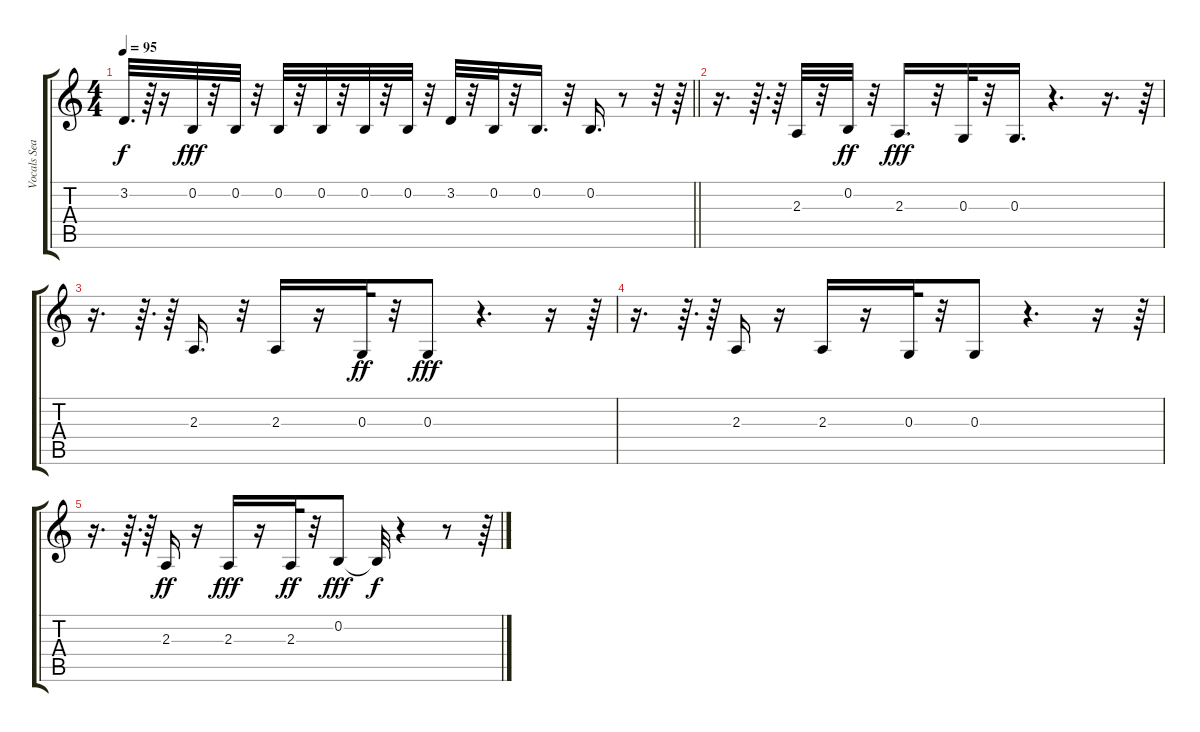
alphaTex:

\track ("Vocals Sean Paul" "Vocals Sea") {instrument lead2sawtooth}
\staff {score tabs}
\tuning (E4 B3 G3 D3 A2 E2) {hide}
\ts (4 4)
\tempo 95
\clef g2
\barLineRight lightlight
\ks c
3.2{t}.32{d dy f} r.64 r.16 0.2.32{dy fff} r.32 0.2.32 r.32 0.2.32 r.32 0.2.32 r.32 0.2.32 r.32 0.2.32 r.32 3.2.32 r.32 0.2.32 r.32 0.2.16{d} r.32 0.2.16{d} r.8 r.32 r.64 |
r.16{d} r.64{d} r.64 2.3.32 r.32 0.2.32{dy ff} r.32 2.3.16{d dy fff} r.32 0.3.32 r.32 0.3.16{d} r.4{d} r.16{d} r.64 |
r.16{d} r.64{d} r.64 2.3.16{d} r.32 2.3.16 r.16 0.3.32{dy ff} r.32 0.3.8{dy fff} r.4{d} r.16 r.64 |
r.16{d} r.64{d} r.64 2.3.16 r.16 2.3.16 r.16 0.3.32 r.32 0.3.8 r.4{d} r.16 r.64 |
r.16{d} r.64{d} r.64 2.3.16{dy ff} r.16 2.3.16{dy fff} r.16 2.3.32{dy ff} r.32 0.2.8{dy fff} 0.2{t}.32{dy f} r.4 r.8 r.64
